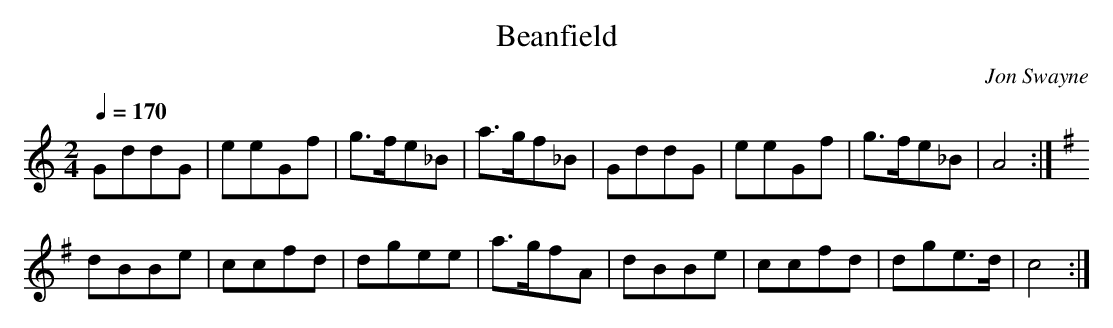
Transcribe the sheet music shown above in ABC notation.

X:1
T:Beanfield
C:Jon Swayne
L:1/8
M:2/4
Q:1/4=170
K:C major
GddG | eeGf | g>fe_B | a>gf_B | GddG | eeGf | g>fe_B | A4 :|
K:G
dBBe | ccfd | dgee | a>gfA | dBBe | ccfd | dge>d | c4 :|
